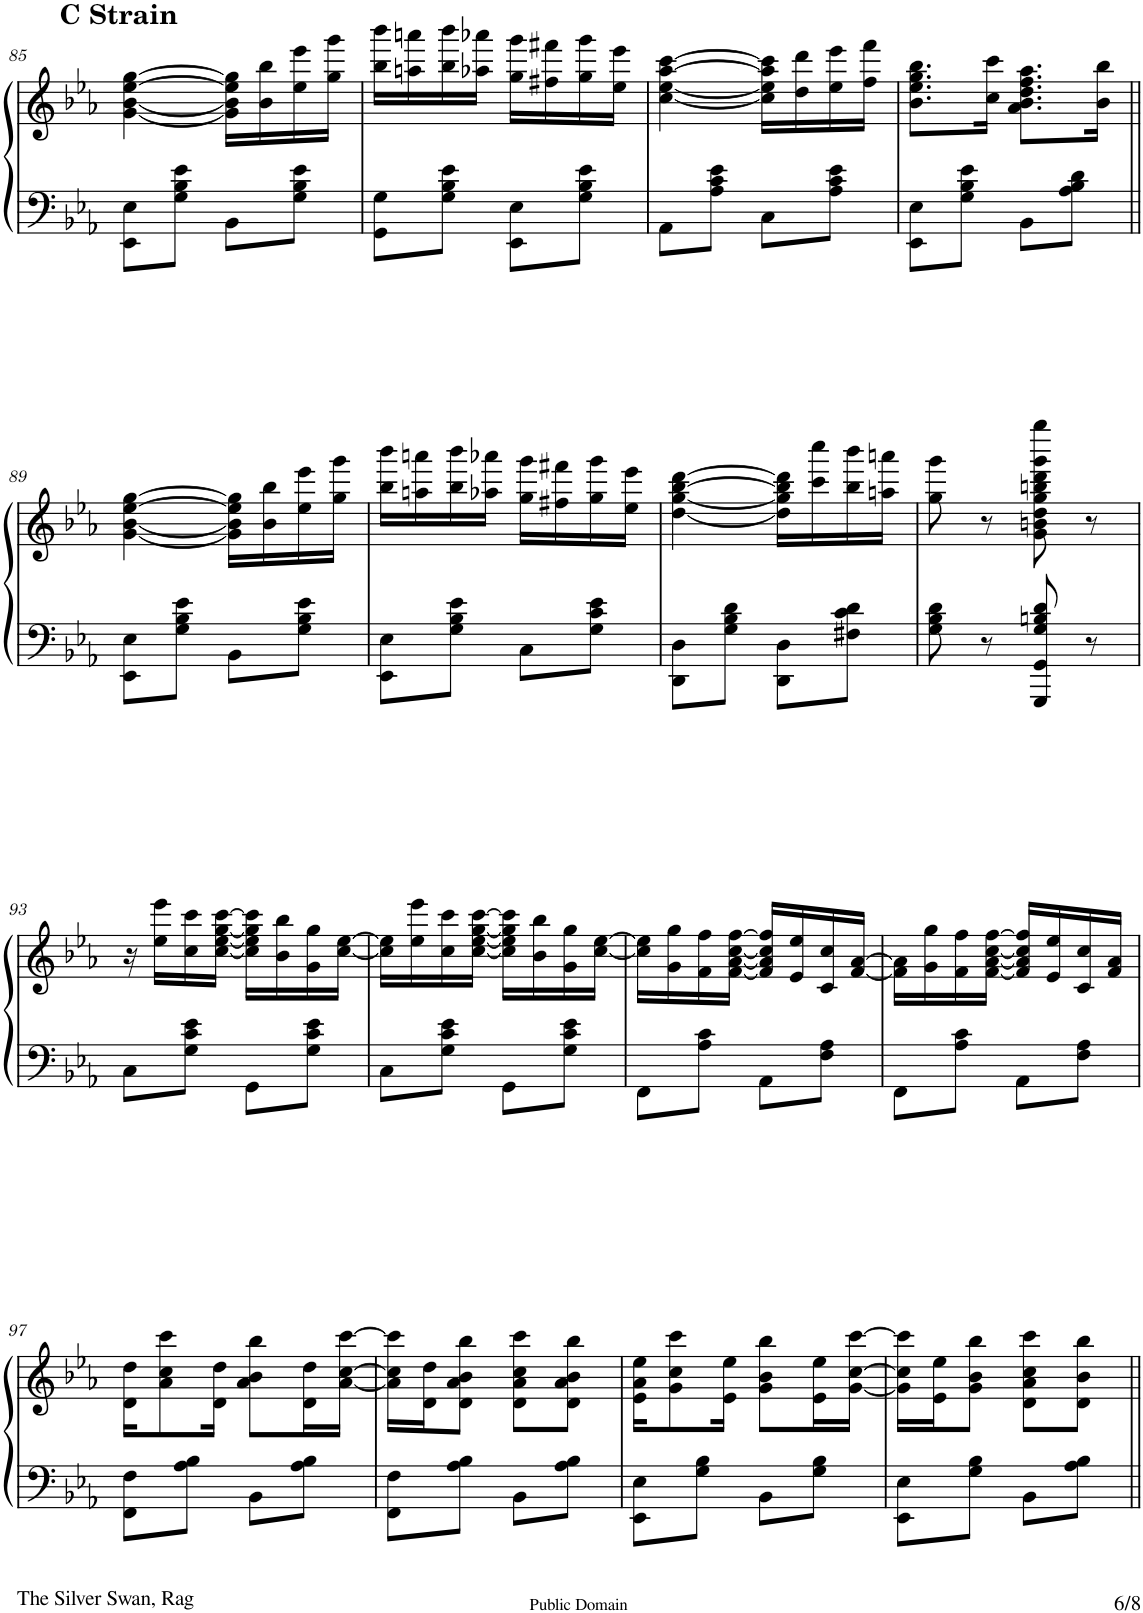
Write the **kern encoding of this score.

**kern	**kern
*part1	*part1
*staff2	*staff1
*I"Piano	*
*I'Pno	*
!!LO:PB:g=z
*clefF4	*clefG2
*k[b-e-a-]	*k[b-e-a-]
*M2/4	*M2/4
=85	=85
!	!LO:TX:a:B:t=C Strain
8EE-\ 8E-\L	[4g\ [<4b-\ [4ee-\ [4gg\
8G\ 8B-\ 8e-\J	.
8BB-\L	16g\] 16b-\] 16ee-\] 16gg\]LL
.	16b-\ 16bb-\
8G\ 8B-\ 8e-\J	16ee-\ 16eee-\
.	16gg\ 16ggg\JJ
=86	=86
8GG\ 8G\L	16bb-\ 16bbb-\LL
.	16aan\ 16aaan\
8G\ 8B-\ 8e-\J	16bb-\ 16bbb-\
.	16aa-X\ 16aaa-X\JJ
8EE-\ 8E-\L	16gg\ 16ggg\LL
.	16ff#X\ 16fff#X\
8G\ 8B-\ 8e-\J	16gg\ 16ggg\
.	16ee-\ 16eee-\JJ
=87	=87
8AA-\L	[4cc\ [<4ee-\ [4aa-\ [4ccc\
8A-\ 8c\ 8e-\J	.
8C\L	16cc\] 16ee-\] 16aa-\] 16ccc\]LL
.	16dd\ 16ddd\
8A-\ 8c\ 8e-\J	16ee-\ 16eee-\
.	16ff\ 16fff\JJ
=88	=88
8EE-\ 8E-\L	8.b-\ 8.ee-\ 8.gg\ 8.bb-\L
8G\ 8B-\ 8e-\J	.
.	16cc\ 16ccc\Jk
8BB-\L	8.a-\ 8.b-\ 8.dd\ 8.ff\ 8.aa-\L
8A-\ 8B-\ 8d\J	.
.	16b-\ 16bb-\Jk
!!LO:LB:g=z
=89||	=89||
8EE-\ 8E-\L	[4g\ [4b-\ [4ee-\ [4gg\
8G\ 8B-\ 8e-\J	.
8BB-\L	16g\] 16b-\] 16ee-\] 16gg\]LL
.	16b-\ 16bb-\
8G\ 8B-\ 8e-\J	16ee-\ 16eee-\
.	16gg\ 16ggg\JJ
=90	=90
8EE-\ 8E-\L	16bb-\ 16bbb-\LL
.	16aan\ 16aaan\
8G\ 8B-\ 8e-\J	16bb-\ 16bbb-\
.	16aa-X\ 16aaa-X\JJ
8C\L	16gg\ 16ggg\LL
.	16ff#X\ 16fff#X\
8G\ 8c\ 8e-\J	16gg\ 16ggg\
.	16ee-\ 16eee-\JJ
=91	=91
8DD\ 8D\L	[4dd\ [4gg\ [4bb-\ [4ddd\
8G\ 8B-\ 8d\J	.
8DD\ 8D\L	16dd\] 16gg\] 16bb-\] 16ddd\]LL
.	16ccc\ 16cccc\
8F#X\ 8c\ 8d\J	16bb-\ 16bbb-\
.	16aan\ 16aaan\JJ
=92	=92
8G\ 8B-\ 8d\	8gg\ 8ggg\
8r	8r
8GGG/ 8GG/ 8G/ 8Bn/ 8d/	8g\ 8bn\ 8dd\ 8gg\ 8bbn\ 8ddd\ 8ggg\ 8gggg\
8r	8r
!!LO:LB:g=z
=93	=93
8C\L	16r
.	16ee-\ 16eee-\LL
8G\ 8c\ 8e-\J	16cc\ 16ccc\
.	[16cc\ [<16ee-\ [<16gg\ [16ccc\JJ
8GG\L	16cc\] 16ee-\] 16gg\] 16ccc\]LL
.	16b-\ 16bb-\
8G\ 8c\ 8e-\J	16g\ 16gg\
.	[16cc\ [16ee-\JJ
=94	=94
8C\L	16cc\] 16ee-\]LL
.	16ee-\ 16eee-\
8G\ 8c\ 8e-\J	16cc\ 16ccc\
.	[16cc\ [<16ee-\ [<16gg\ [16ccc\JJ
8GG\L	16cc\] 16ee-\] 16gg\] 16ccc\]LL
.	16b-\ 16bb-\
8G\ 8c\ 8e-\J	16g\ 16gg\
.	[16cc\ [16ee-\JJ
=95	=95
8FF\L	16cc\] 16ee-\]LL
.	16g\ 16gg\
8A-\ 8c\J	16f\ 16ff\
.	[16f\ [16a-\ [<16cc\ [16ff\JJ
8AA-\L	16f/] 16a-/] 16cc/] 16ff/]LL
.	16e-/ 16ee-/
8F\ 8A-\J	16c/ 16cc/
.	[16f/ [>16a-/JJ
=96	=96
8FF\L	16f\] 16a-\]LL
.	16g\ 16gg\
8A-\ 8c\J	16f\ 16ff\
.	[16f\ [16a-\ [<16cc\ [16ff\JJ
8AA-\L	16f/] 16a-/] 16cc/] 16ff/]LL
.	16e-/ 16ee-/
8F\ 8A-\J	16c/ 16cc/
.	16f/ 16a-/JJ
!!LO:LB:g=z
=97	=97
8FF\ 8F\L	16d\ 16dd\KL
.	8a-\ 8cc\ 8ccc\
8A-\ 8B-\J	.
.	16d\ 16dd\Jk
8BB-\L	8a-\ 8b-\ 8bb-\L
8A-\ 8B-\J	16d\ 16dd\L
.	[16a-\ [>16cc\ [16ccc\JJ
=98	=98
8FF\ 8F\L	16a-\] 16cc\] 16ccc\]LL
.	16d\ 16dd\J
8A-\ 8B-\J	8d\ 8a-\ 8b-\ 8bb-\J
8BB-\L	8d\ 8a-\ 8cc\ 8ccc\L
8A-\ 8B-\J	8d\ 8a-\ 8b-\ 8bb-\J
=99	=99
8EE-\ 8E-\L	16e-\ 16a-\ 16ee-\KL
.	8g\ 8cc\ 8ccc\
8G\ 8B-\J	.
.	16e-\ 16ee-\Jk
8BB-\L	8g\ 8b-\ 8bb-\L
8G\ 8B-\J	16e-\ 16ee-\L
.	[16g\ [>16cc\ [16ccc\JJ
=100	=100
8EE-\ 8E-\L	16g\] 16cc\] 16ccc\]LL
.	16e-\ 16ee-\J
8G\ 8B-\J	8g\ 8b-\ 8bb-\J
8BB-\L	8d\ 8a-\ 8cc\ 8ccc\L
8A-\ 8B-\J	8d\ 8b-\ 8bb-\J
=||	=||
*-	*-
